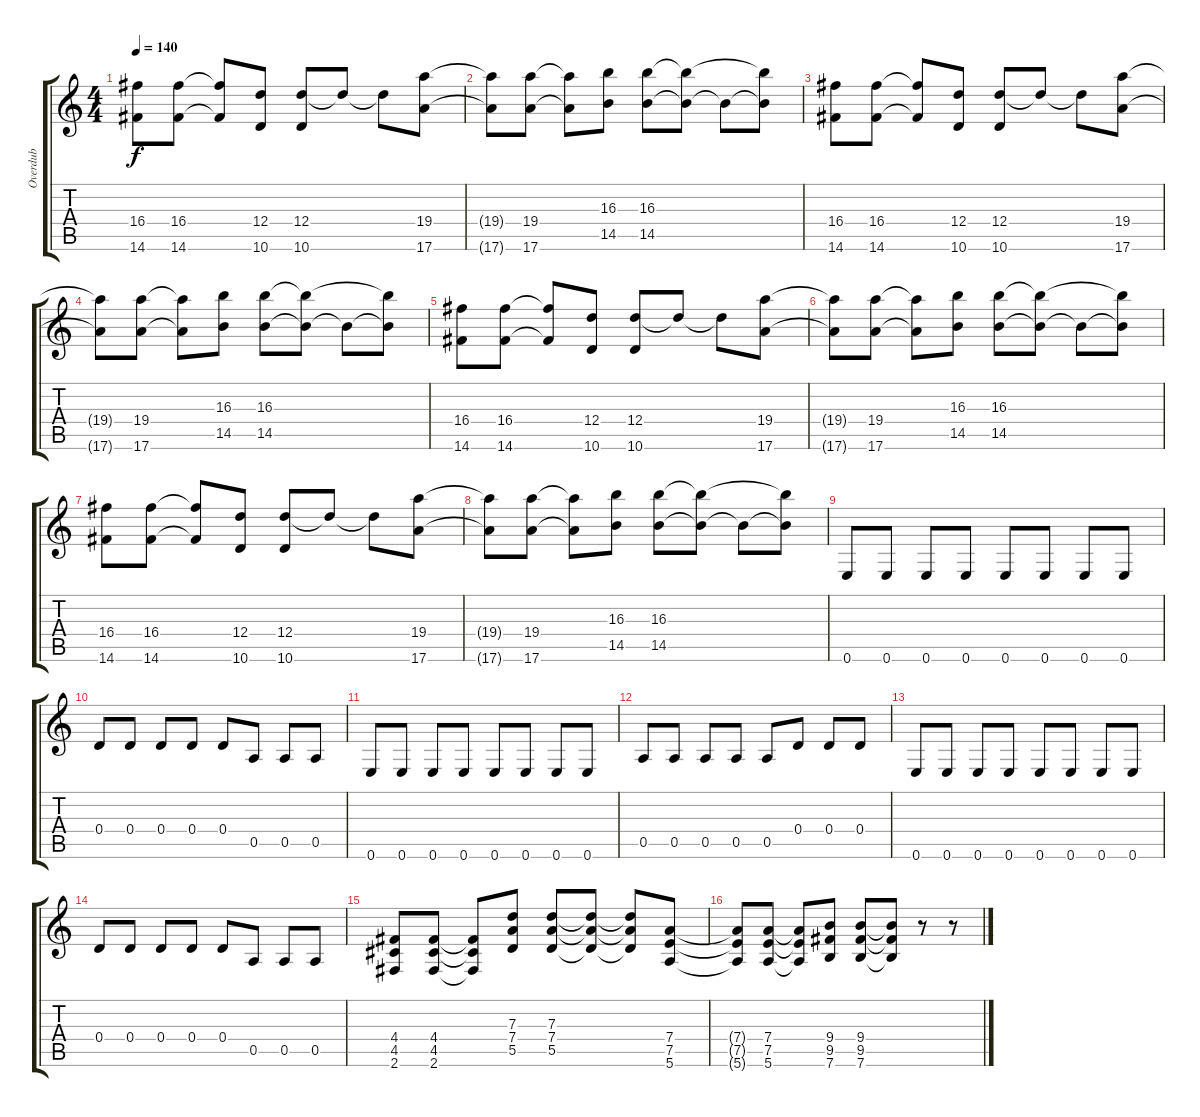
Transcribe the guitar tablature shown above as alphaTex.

\track ("Overdub" "Overdub") {instrument overdrivenguitar}
\staff {score tabs}
\tuning (E4 B3 G3 D3 A2 E2) {hide}
\ts (4 4)
\tempo 140
\clef g2
\ks c
(16.4 14.6).8{dy f} (16.4 14.6).8 (16.4{t} 14.6{t}).8 (12.4 10.6).8 (12.4 10.6).8 12.4{t}.8 12.4{t}.8 (19.4 17.6).8 |
(19.4{t} 17.6{t}).8 (19.4 17.6).8 (19.4{t} 17.6{t}).8 (16.3 14.5).8 (16.3 14.5).8 (16.3{t} 14.5{t}).8 14.5{t}.8 (16.3{t} 14.5{t}).8 |
(16.4 14.6).8 (16.4 14.6).8 (16.4{t} 14.6{t}).8 (12.4 10.6).8 (12.4 10.6).8 12.4{t}.8 12.4{t}.8 (19.4 17.6).8 |
(19.4{t} 17.6{t}).8 (19.4 17.6).8 (19.4{t} 17.6{t}).8 (16.3 14.5).8 (16.3 14.5).8 (16.3{t} 14.5{t}).8 14.5{t}.8 (16.3{t} 14.5{t}).8 |
(16.4 14.6).8 (16.4 14.6).8 (16.4{t} 14.6{t}).8 (12.4 10.6).8 (12.4 10.6).8 12.4{t}.8 12.4{t}.8 (19.4 17.6).8 |
(19.4{t} 17.6{t}).8 (19.4 17.6).8 (19.4{t} 17.6{t}).8 (16.3 14.5).8 (16.3 14.5).8 (16.3{t} 14.5{t}).8 14.5{t}.8 (16.3{t} 14.5{t}).8 |
(16.4 14.6).8 (16.4 14.6).8 (16.4{t} 14.6{t}).8 (12.4 10.6).8 (12.4 10.6).8 12.4{t}.8 12.4{t}.8 (19.4 17.6).8 |
(19.4{t} 17.6{t}).8 (19.4 17.6).8 (19.4{t} 17.6{t}).8 (16.3 14.5).8 (16.3 14.5).8 (16.3{t} 14.5{t}).8 14.5{t}.8 (16.3{t} 14.5{t}).8 |
0.6.8 0.6.8 0.6.8 0.6.8 0.6.8 0.6.8 0.6.8 0.6.8 |
0.4.8 0.4.8 0.4.8 0.4.8 0.4.8 0.5.8 0.5.8 0.5.8 |
0.6.8 0.6.8 0.6.8 0.6.8 0.6.8 0.6.8 0.6.8 0.6.8 |
0.5.8 0.5.8 0.5.8 0.5.8 0.5.8 0.4.8 0.4.8 0.4.8 |
0.6.8 0.6.8 0.6.8 0.6.8 0.6.8 0.6.8 0.6.8 0.6.8 |
0.4.8 0.4.8 0.4.8 0.4.8 0.4.8 0.5.8 0.5.8 0.5.8 |
(4.4 4.5 2.6).8 (4.4 4.5 2.6).8 (4.4{t} 4.5{t} 2.6{t}).8 (7.3 7.4 5.5).8 (7.3 7.4 5.5).8 (7.3{t} 7.4{t} 5.5{t}).8 (7.3{t} 7.4{t} 5.5{t}).8 (7.4 7.5 5.6).8 |
(7.4{t} 7.5{t} 5.6{t}).8 (7.4 7.5 5.6).8 (7.4{t} 7.5{t} 5.6{t}).8 (9.4 9.5 7.6).8 (9.4 9.5 7.6).8 (9.4{t} 9.5{t} 7.6{t}).8 r.8 r.8
